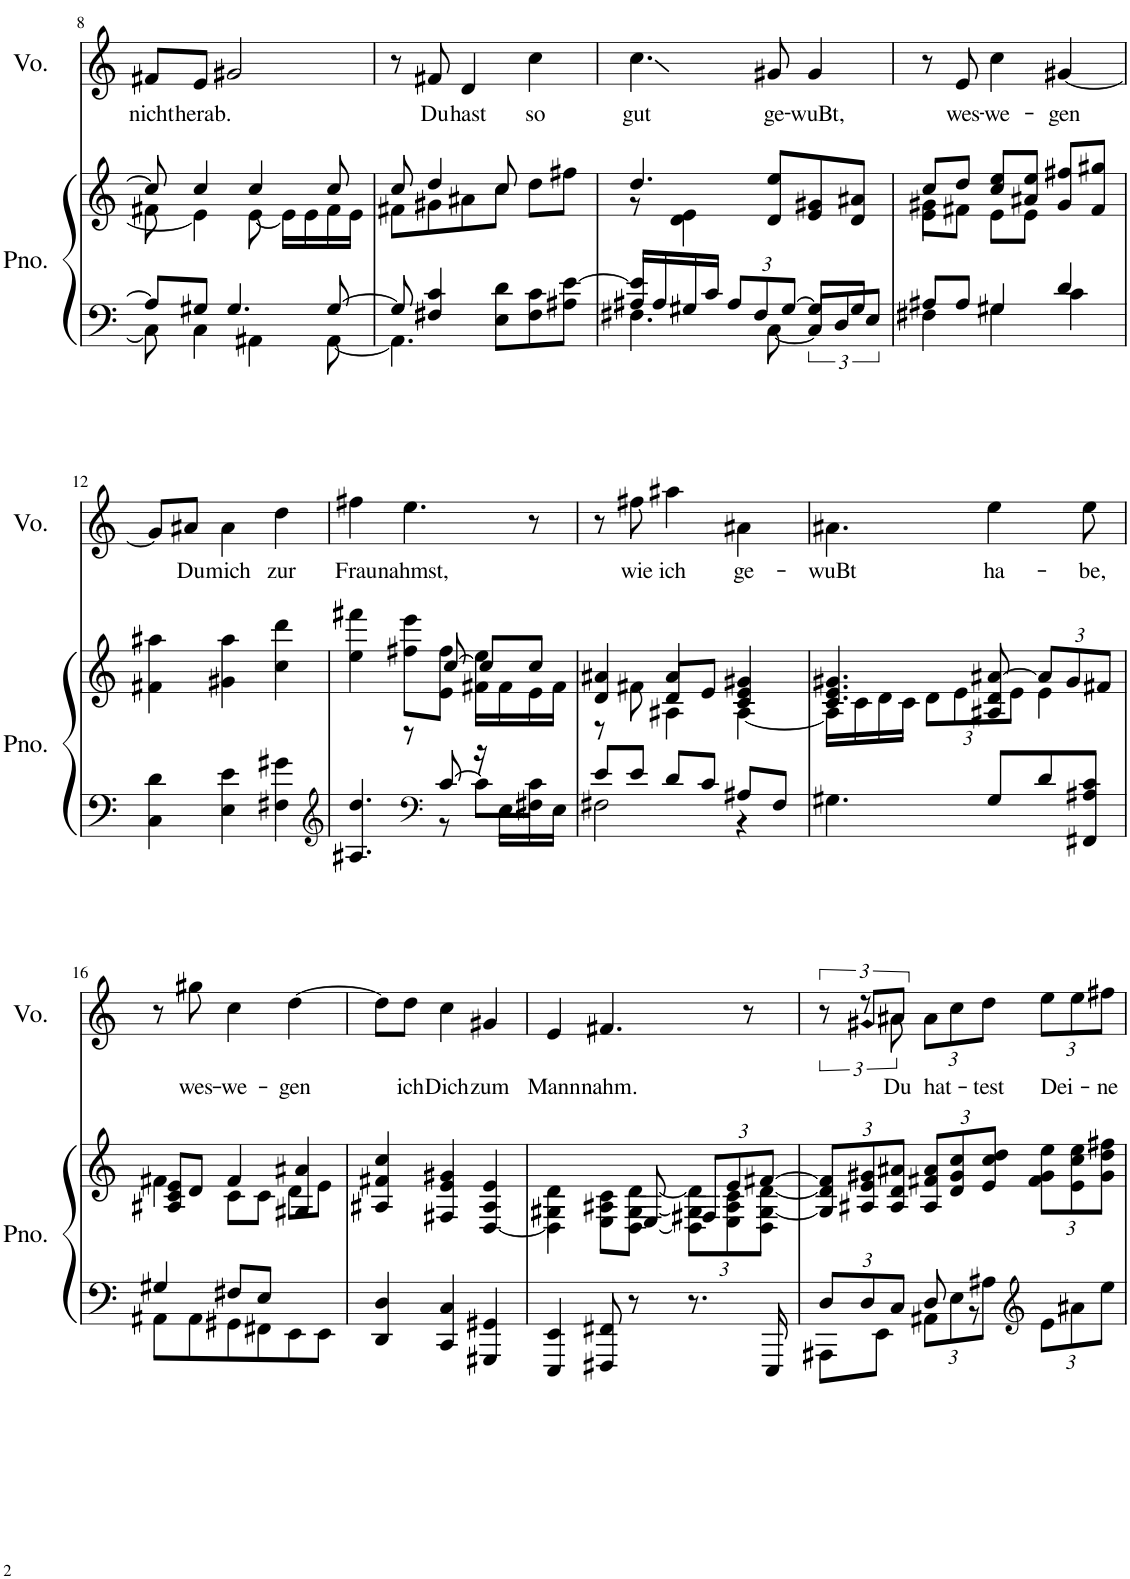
**kern	**kern	**kern	**text
*part2	*part2	*part1	*part1
*staff3	*staff2	*staff1	*staff1
*I"Piano	*	*I"Voz	*
*I'Pno.	*	*I'Vo.	*
!!LO:PB:g=z
*clefF4	*clefG2	*clefG2	*
*k[]	*k[]	*k[]	*
*M3/4	*M3/4	*M3/4	*
=8	=8	=8	=8
*^	*^	*	*
!	!	!	!	!	!LO:LY:b
8A#/L]	8C\]	8cc/]	8f#X\	8f#X/L	nicht
!	!	!	!	!	!LO:LY:b
8G#X/J	4C\	4cc/	4e\]	8e/J	herab.
4.G#/	.	.	.	2g#X/	.
.	4AA#X\	4cc/	[8e\	.	.
.	.	.	16e\LL]	.	.
.	.	.	16e\	.	.
[8G#/	[8AA#\	8cc/	16f#\	.	.
.	.	.	16e\JJ	.	.
=9	=9	=9	=9	=9	=9
8G#/]	4.AA#\]	8cc/	8f#X\L	8r	.
!	!	!	!	!	!LO:LY:b
4F#X/ 4c/	.	4dd/	8g#X\	8f#X/	Du
!	!	!	!	!	!LO:LY:b
.	.	.	8a#X\	4d/	hast
8E\ 8d\L	4.ryy	8cc/	8cc\J	.	.
!	!	!	!	!	!LO:LY:b
8F#\ 8c\	.	8dd\L	4ryy	4cc\	so
8A#X\ [8e\J	.	8ff#X\J	.	.	.
=10	=10	=10	=10	=10	=10
*	*^	*	*	*	*
!	!	!	!	!	!	!LO:LY:b
16A#X/ 16e/]LL	4.F#X\	4.ryy	4.dd/	8r	4.cc\	gut
16A#/	.	.	.	.	.	.
16G#X/	.	.	.	4d\ 4e\	.	.
16c/JJ	.	.	.	.	.	.
*Xbrackettup	*	*	*	*	*	*
12A#/L	.	.	.	.	.	.
12F#/	.	.	.	.	.	.
!	!	!	!	!	!	!LO:LY:b
.	4.ryy	[8C\	8d/ 8ee/L	4.ryy	8g#X/	ge-
[12G#/J	.	.	.	.	.	.
*	*	*brackettup	*	*	*	*
!	!	!	!	!	!	!LO:LY:b
8G#/L]	.	12C/L]	8e/ 8g#X/	.	4g#/	-wuBt,
.	.	12D/	.	.	.	.
8G#/J	.	.	8d/ 8a#X/J	.	.	.
.	.	12E/J	.	.	.	.
=11	=11	=11	=11	=11	=11	=11
*	*	*	*	*^	*	*
8A#X/L	4F#X\	2ryy	8cc/L	8g#X\L	4e\	8r	.
!	!	!	!	!	!	!	!LO:LY:b
8A#/J	.	.	8dd/J	8f#X\J	.	8e/	wes-
!	!	!	!	!	!	!	!LO:LY:b
4G#X/	4G#\	.	8cc/ 8ee/L	8e\L	2ryy	4cc\	-we-
.	.	.	8a#X/ 8ee/J	8e\J	.	.	.
!	!	!	!	!	!	!	!LO:LY:b
4d/	4ryy	4c\	8g#/ 8ff#X/L	4ryy	.	[4g#X/	-gen
.	.	.	8f#/ 8gg#X/J	.	.	.	.
*v	*v	*v	*	*	*	*	*
*	*v	*v	*v	*	*
!!LO:LB:g=z
=12	=12	=12	=12
4C\ 4d\	4f#X\ 4aa#X\	8g#/L]	.
!	!	!	!LO:LY:b
.	.	8a#X/J	Du
!	!	!	!LO:LY:b
4E\ 4e\	4g#X\ 4aa#\	4a#\	mich
!	!	!	!LO:LY:b
4F#X\ 4g#X\	4cc\ 4ddd\	4dd\	zur
=13	=13	=13	=13
*clefG2	*	*	*
*^	*^	*	*
!	!	!	!	!	!LO:LY:b
4.A#X/ 4.dd/	4.ryy	4ee\ 4fff#X\	4ryy	4ff#X\	Frau
!	!	!	!	!	!LO:LY:b
.	.	8ff#X\ 8eee\L	8r	4.ee\	nahmst,
*clefF4	*	*	*	*	*
[8c/	8r	8e\ 8ff#\J	[8cc/	.	.
16r	8c\L]	16f#X\ 16ee\LL	8cc/L]	.	.
16E\LL	.	16f#\	.	.	.
16F#X\	8c\J	16e\	8cc/J	8r	.
16E\JJ	.	16f#\JJ	.	.	.
=14	=14	=14	=14	=14	=14
*	*	*	*^	*	*
8e/L	2F#X\	4d/ 4a#X/	4ryy	8r	8r	.
!	!	!	!	!	!	!LO:LY:b
8e/J	.	.	.	8f#X\	8ff#X\	wie
!	!	!	!	!	!	!LO:LY:b
8d/L	.	4a#/	8d/L	4A#X\	4aa#X\	ich
8c/J	.	.	8e/J	.	.	.
!	!	!	!	!	!	!LO:LY:b
8A#X/L	4r	4c/ 4e/ 4g#X/	4ryy	[4A#\	4a#X\	ge-
8F#/J	.	.	.	.	.	.
*v	*v	*	*	*	*	*
*	*	*v	*v	*	*
=15	=15	=15	=15	=15
!	!	!	!	!LO:LY:b
4.G#X\	4.c/ 4.e/ 4.g#X/	16A#\LL]	4.a#X\	-wuBt
.	.	16c\	.	.
.	.	16d\	.	.
.	.	16c\JJ	.	.
*	*	*Xbrackettup	*	*
.	.	12d\L	.	.
.	.	12e\	.	.
!	!	!	!	!LO:LY:b
8G#/L	8A#X/ 8d/ [8a#X/	.	4ee\	ha-
.	.	12e\J	.	.
8d/	12a#/L]	4e\	.	.
.	12g#/	.	.	.
!	!	!	!	!LO:LY:b
8FF#X/ 8A#X/ 8c/J	.	.	8ee\	-be,
.	12f#X/J	.	.	.
!!LO:LB:g=z
=16	=16	=16	=16	=16
*^	*	*	*	*
4G#X/	8AA#X\L	4f#X\	8A#X/ 8c/ 8e/L	8r	.
!	!	!	!	!	!LO:LY:b
.	8AA#\	.	8d/J	8gg#X\	wes-
!	!	!	!	!	!LO:LY:b
8F#X/L	8GG#X\	4f#/	8c\L	4cc\	-we-
8E/J	8FF#X\	.	8c\J	.	.
!	!	!	!	!	!LO:LY:b
4ryy	8EE\	4G#X/ 4a#X/	8d\L	[4dd\	-gen
.	8EE\J	.	8e\J	.	.
*v	*v	*	*	*	*
*	*v	*v	*	*
=17	=17	=17	=17
4DD/ 4D/	4A#X/ 4f#X/ 4cc/	8dd\L]	.
!	!	!	!LO:LY:b
.	.	8dd\J	ich
!	!	!	!LO:LY:b
4CC/ 4C/	4F#X/ 4e/ 4g#X/	4cc\	Dich
!	!	!	!LO:LY:b
4GGG#X/ 4GG#X/	[4D/ 4A#/ 4e/	4g#X/	zum
=18	=18	=18	=18
*	*^	*	*
!	!	!	!	!LO:LY:b
4EEE/ 4EE/	4G#X\ 4d\	4D\]	4e/	Mann
!	!	!	!	!LO:LY:b
8FFF#X/ 8FF#X/	8E\ 8A#X\ 8c\L	8ryy	4.f#X/	nahm.
8r	[8D\ [8G#\ [8d\J	8E/	.	.
8.r	12D\] 12G#\] 12d\]L	12F#X/L	.	.
.	12E\ 12A#\ 12c\	12e/	.	.
.	.	.	8r	.
.	12D\ [12G#\ [12d\J	[12f#X/J	.	.
16EEE/	.	.	.	.
*	*v	*v	*	*
=19	=19	=19	=19
*Xbrackettup	*	*	*
*^	*	*^	*
12D/L	8AAA#X\L	12G#/] 12d/] 12f#/]L	12r	12ryy	.
12D/	.	12A#X/ 12e/ 12g#X/	12r	12g#X/L	.
.	8EE\J	.	.	.	.
!	!	!	!	!	!LO:LY:b
12C/J	.	12A#/ 12d/ 12a#X/J	12a#X\	12a#/J	Du
*	*	*	*Xbrackettup	*	*
!	!	!	!	!	!LO:LY:b
12AA#X\L	8D/	12A#/ 12f#X/ 12a#/L	12a#\L	2ryy	hat-
12E\	.	12d/ 12g#/ 12cc/	12cc\	.	.
.	8r	.	.	.	.
!	!	!	!	!	!LO:LY:b
12A#X\J	.	12e/ 12cc/ 12dd/J	12dd\J	.	-test
*clefG2	*	*	*	*	*
!	!	!	!	!	!LO:LY:b
12e\L	4ryy	12f#\ 12g#\ 12ee\L	12ee\L	.	Dei-
12a#X\	.	12e\ 12cc\ 12ee\	12ee\	.	.
!	!	!	!	!	!LO:LY:b
12ee\J	.	12g#\ 12dd\ 12ff#X\J	12ff#X\J	.	-ne
*v	*v	*	*v	*v	*
=	=	=	=
*-	*-	*-	*-
